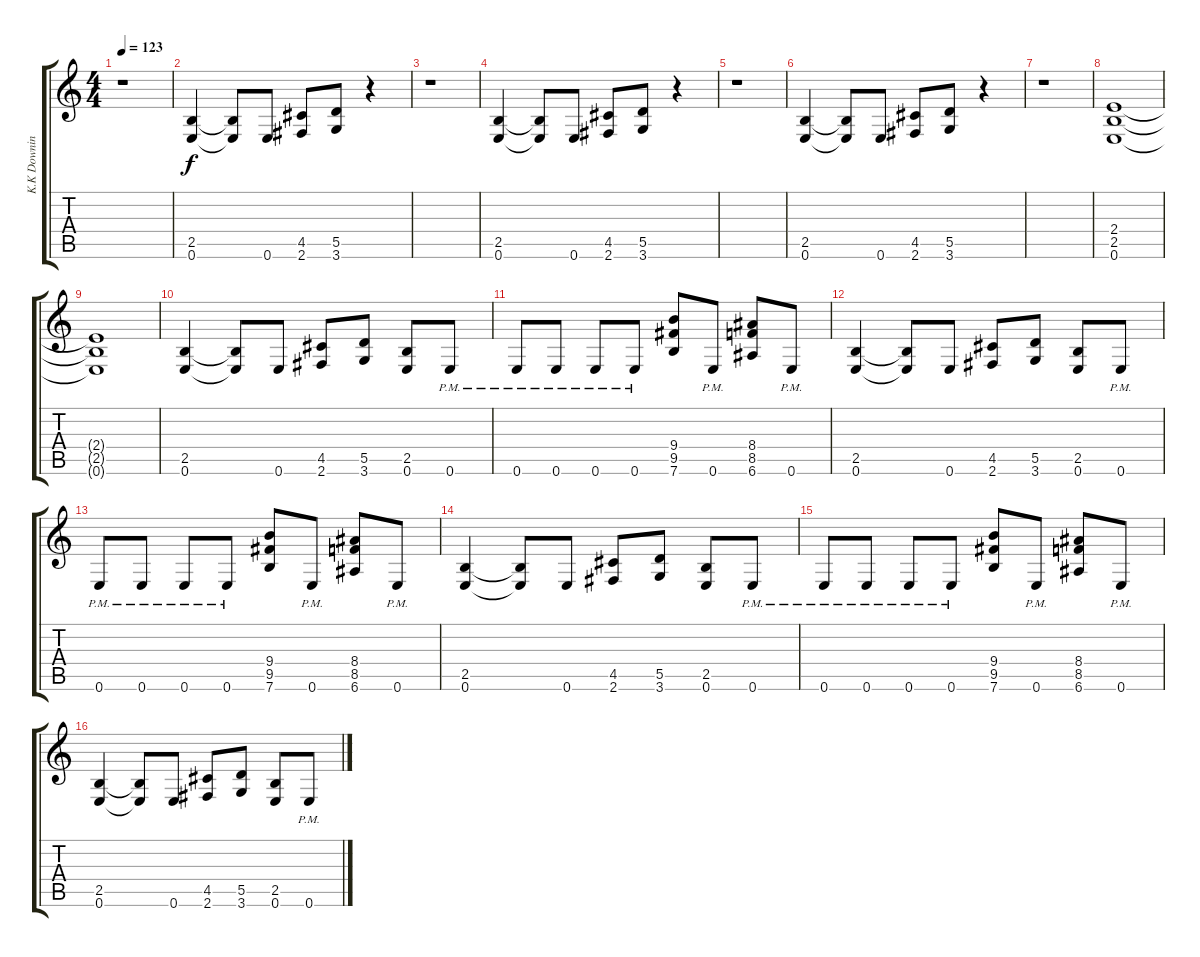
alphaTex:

\track ("K.K Downing" "K.K Downin") {instrument overdrivenguitar}
\staff {score tabs}
\tuning (E4 B3 G3 D3 A2 E2) {hide}
\ts (4 4)
\tempo 123
\clef g2
\ks c
r.1{dy f} |
(2.5 0.6).4 (2.5{t} 0.6{t}).8 0.6.8 (4.5 2.6).8 (5.5 3.6).8 r.4 |
r.1 |
(2.5 0.6).4 (2.5{t} 0.6{t}).8 0.6.8 (4.5 2.6).8 (5.5 3.6).8 r.4 |
r.1 |
(2.5 0.6).4 (2.5{t} 0.6{t}).8 0.6.8 (4.5 2.6).8 (5.5 3.6).8 r.4 |
r.1 |
(2.4 2.5 0.6).1 |
(2.4{t} 2.5{t} 0.6{t}).1 |
(2.5 0.6).4 (2.5{t} 0.6{t}).8 0.6.8 (4.5 2.6).8 (5.5 3.6).8 (2.5 0.6).8 0.6{pm}.8 |
0.6{pm}.8 0.6{pm}.8 0.6{pm}.8 0.6{pm}.8 (9.4 9.5 7.6).8 0.6{pm}.8 (8.4 8.5 6.6).8 0.6{pm}.8 |
(2.5 0.6).4 (2.5{t} 0.6{t}).8 0.6.8 (4.5 2.6).8 (5.5 3.6).8 (2.5 0.6).8 0.6{pm}.8 |
0.6{pm}.8 0.6{pm}.8 0.6{pm}.8 0.6{pm}.8 (9.4 9.5 7.6).8 0.6{pm}.8 (8.4 8.5 6.6).8 0.6{pm}.8 |
(2.5 0.6).4 (2.5{t} 0.6{t}).8 0.6.8 (4.5 2.6).8 (5.5 3.6).8 (2.5 0.6).8 0.6{pm}.8 |
0.6{pm}.8 0.6{pm}.8 0.6{pm}.8 0.6{pm}.8 (9.4 9.5 7.6).8 0.6{pm}.8 (8.4 8.5 6.6).8 0.6{pm}.8 |
(2.5 0.6).4 (2.5{t} 0.6{t}).8 0.6.8 (4.5 2.6).8 (5.5 3.6).8 (2.5 0.6).8 0.6{pm}.8
